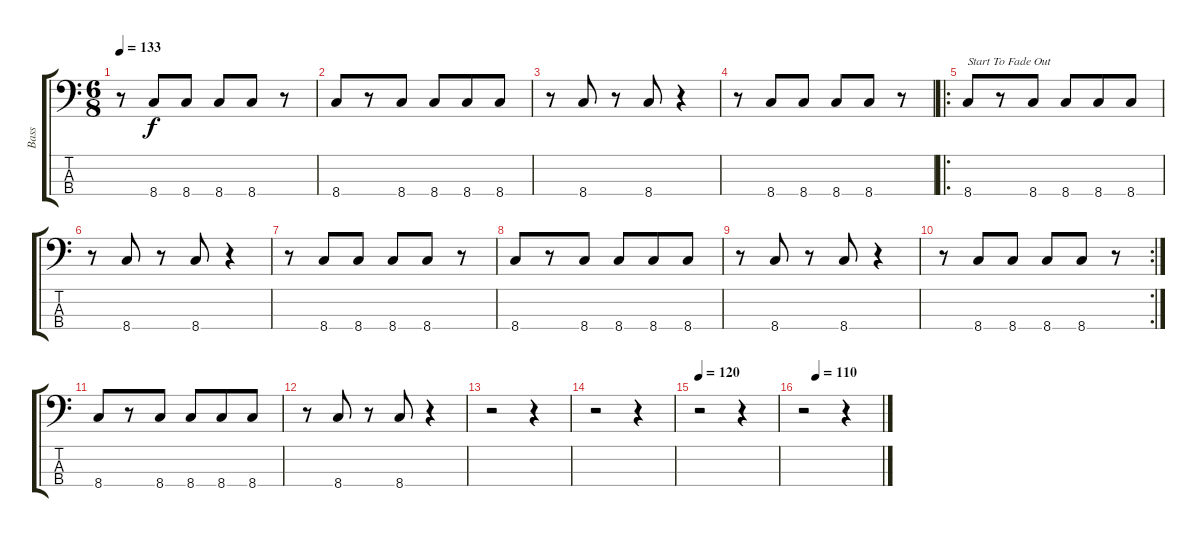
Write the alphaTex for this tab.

\track ("Bass" "Bass") {instrument electricbassfinger}
\staff {score tabs}
\tuning (G2 D2 A1 E1) {hide}
\ts (6 8)
\tempo 133
\clef f4
\ks c
r.8{dy f} 8.4.8 8.4.8 8.4.8 8.4.8 r.8 |
8.4.8 r.8 8.4.8 8.4.8 8.4.8 8.4.8 |
r.8 8.4.8 r.8 8.4.8 r.4 |
r.8 8.4.8 8.4.8 8.4.8 8.4.8 r.8 |
\ro
8.4.8{txt "Start To Fade Out"} r.8 8.4.8 8.4.8 8.4.8 8.4.8 |
r.8 8.4.8 r.8 8.4.8 r.4 |
r.8 8.4.8 8.4.8 8.4.8 8.4.8 r.8 |
8.4.8 r.8 8.4.8 8.4.8 8.4.8 8.4.8 |
r.8 8.4.8 r.8 8.4.8 r.4 |
\rc 2
r.8 8.4.8 8.4.8 8.4.8 8.4.8 r.8 |
8.4.8 r.8 8.4.8 8.4.8 8.4.8 8.4.8 |
r.8 8.4.8 r.8 8.4.8 r.4 |
r.2 r.4 |
r.2 r.4 |
\tempo 120
r.2 r.4 |
\tempo (110 0.16666666666666666)
r.2 r.4
